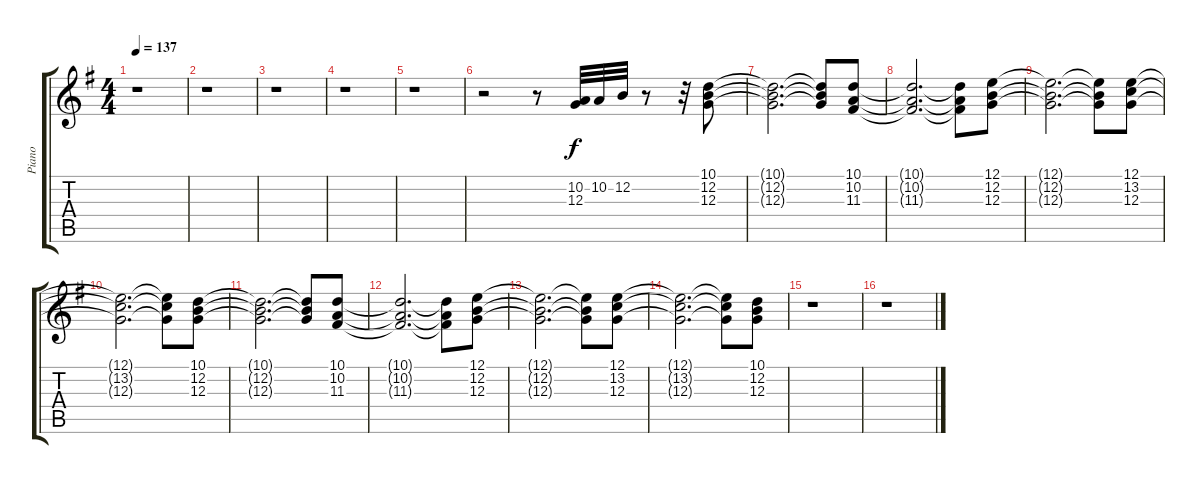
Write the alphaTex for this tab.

\track ("Piano" "Piano") {instrument electricpiano2}
\staff {score tabs}
\tuning (E4 B3 G3 D3 A2 E2) {hide}
\ts (4 4)
\tempo 137
\clef g2
\ks g
r.1{dy f} |
r.1 |
r.1 |
r.1 |
r.1 |
r.2 r.8 (10.2 12.3).32{volume 11} 10.2.32 12.2.32 r.8 r.32 (10.1 12.2 12.3).8 |
(10.1{t} 12.2{t} 12.3{t}).2{d} (10.1{t} 12.2{t} 12.3{t}).8 (10.1 10.2 11.3).8 |
(10.1{t} 10.2{t} 11.3{t}).2{d} (10.1{t} 10.2{t} 11.3{t}).8 (12.1 12.2 12.3).8 |
(12.1{t} 12.2{t} 12.3{t}).2{d} (12.1{t} 12.2{t} 12.3{t}).8 (12.1 13.2 12.3).8 |
(12.1{t} 13.2{t} 12.3{t}).2{d} (12.1{t} 13.2{t} 12.3{t}).8 (10.1 12.2 12.3).8 |
(10.1{t} 12.2{t} 12.3{t}).2{d} (10.1{t} 12.2{t} 12.3{t}).8 (10.1 10.2 11.3).8 |
(10.1{t} 10.2{t} 11.3{t}).2{d} (10.1{t} 10.2{t} 11.3{t}).8 (12.1 12.2 12.3).8 |
(12.1{t} 12.2{t} 12.3{t}).2{d} (12.1{t} 12.2{t} 12.3{t}).8 (12.1 13.2 12.3).8 |
(12.1{t} 13.2{t} 12.3{t}).2{d} (12.1{t} 13.2{t} 12.3{t}).8 (10.1 12.2 12.3).8 |
r.1 |
r.1
